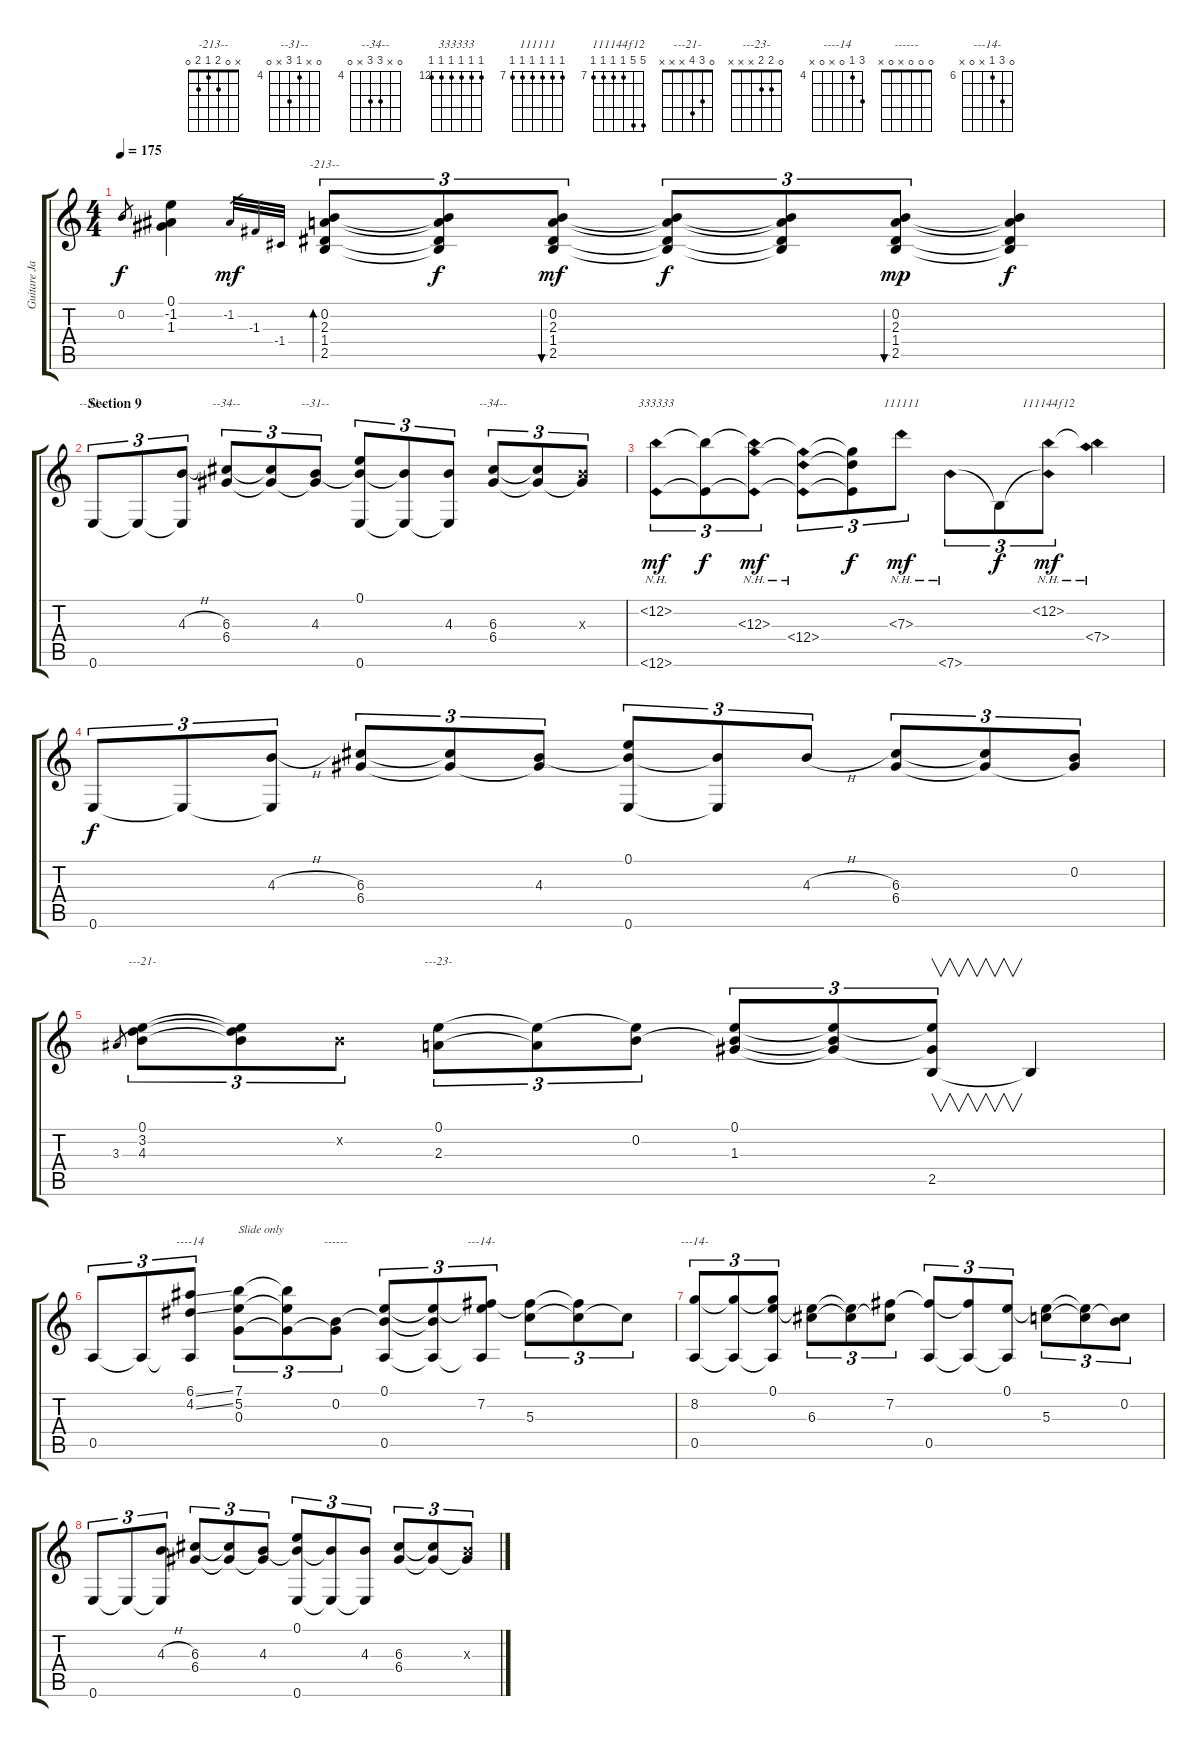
\track ("Guitare Janvier 2002" "Guitare Ja") {instrument acousticguitarnylon}
\staff {score tabs}
\tuning (E4 B3 G3 D3 A2 E2) {hide}
\chord ("-213--" x 0 2 1 2 0)
\chord ("--31--" 0 0 4 6 x 0) {firstfret 4}
\chord ("--34--" x x 6 6 x 0) {firstfret 4}
\chord ("--31--" 0 x 4 6 x 0) {firstfret 4}
\chord ("--34--" 0 x 6 6 x 0) {firstfret 4}
\chord ("333333" 12 12 12 12 12 12) {firstfret 12}
\chord ("111111" 7 7 7 7 7 7) {firstfret 7}
\chord ("111144f12" 11 11 7 7 7 7) {firstfret 7}
\chord ("---21-" 0 3 4 x x x)
\chord ("---23-" 0 2 2 x x x)
\chord ("----14" 6 4 0 x 0 x) {firstfret 4}
\chord ("------" 0 0 0 x 0 x)
\chord ("---14-" 0 7 5 x 0 x) {firstfret 5}
\chord ("---14-" 0 8 6 x 0 x) {firstfret 6}
\ts (4 4)
\tempo 175
\clef g2
\ks c
0.2.8{gr dy f} (0.1 -1.2 1.3).4 -1.2.32{gr dy mf} -1.3.32{gr} -1.4.32{gr} (0.2 2.3 1.4 2.5).8{tu (3 2) bd 30 ch "-213--"} (0.2{t} 2.3{t} 1.4{t} 2.5{t}).8{tu (3 2) dy f} (0.2 2.3 1.4 2.5).8{tu (3 2) bu 30 dy mf} (0.2{t} 2.3{t} 1.4{t} 2.5{t}).8{tu (3 2) dy f} (0.2{t} 2.3{t} 1.4{t} 2.5{t}).8{tu (3 2)} (0.2 2.3 1.4 2.5).8{tu (3 2) bu 30 dy mp} (0.2{t} 2.3{t} 1.4{t} 2.5{t}).4{dy f} |
\section ("" "Section 9")
0.6.8{tu (3 2) ch "--31--"} 0.6{t}.8{tu (3 2)} (4.3{h} 0.6{t}).8{tu (3 2)} (6.3 6.4).8{tu (3 2) ch "--34--"} (6.3{t} 6.4{t}).8{tu (3 2)} (4.3 6.4{t}).8{tu (3 2) ch "--31--"} (0.1 4.3{t} 0.6).8{tu (3 2)} (4.3{t} 0.6{t}).8{tu (3 2)} (4.3 0.6{t}).8{tu (3 2)} (6.3 6.4).8{tu (3 2) ch "--34--"} (6.3{t} 6.4{t}).8{tu (3 2)} (4.3{x} 6.4{t}).8{tu (3 2)} |
(12.2{nh} 12.6{nh}).8{tu (3 2) ch "333333" dy mf} (12.2{t} 12.6{t}).8{tu (3 2) dy f} (12.2{nh t} 12.3{nh} 12.6{nh t}).8{tu (3 2) dy mf} (12.3{nh t} 12.4{nh} 12.6{nh t}).8{tu (3 2)} (12.3{t} 12.4{t} 12.6{t}).8{tu (3 2) dy f} 7.3{nh}.8{tu (3 2) ch "111111" dy mf} 7.6{nh}.8{tu (3 2)} 7.6{t}.8{tu (3 2) dy f} (12.2{nh} 7.6{nh t}).8{tu (3 2) ch "111144f12" dy mf} (12.2{nh t} 7.4{nh}).4 |
0.6.8{tu (3 2) dy f} 0.6{t}.8{tu (3 2)} (4.3{h} 0.6{t}).8{tu (3 2)} (6.3 6.4).8{tu (3 2)} (6.3{t} 6.4{t}).8{tu (3 2)} (4.3 6.4{t}).8{tu (3 2)} (0.1 4.3{t} 0.6).8{tu (3 2)} (4.3{t} 0.6{t}).8{tu (3 2)} 4.3{h}.8{tu (3 2)} (6.3 6.4).8{tu (3 2)} (6.3{t} 6.4{t}).8{tu (3 2)} (0.2 6.4{t}).8{tu (3 2)} |
3.3.8{gr} (0.1 3.2 4.3).8{tu (3 2) ch "---21-"} (0.1{t} 3.2{t} 4.3{t}).8{tu (3 2)} 0.2{x}.8{tu (3 2)} (0.1 2.3).8{tu (3 2) ch "---23-"} (0.1{t} 2.3{t}).8{tu (3 2)} (0.1{t} 0.2).8{tu (3 2)} (0.1 0.2{t} 1.3).8{tu (3 2)} (0.1{t} 0.2{t} 1.3{t}).8{tu (3 2)} (0.1{t} 1.3{t} 2.5).8{v tu (3 2)} 2.5{t}.4 |
0.5.8{tu (3 2)} 0.5{t}.8{tu (3 2)} (6.1{ss} 4.2{ss} 0.5{t}).8{tu (3 2) ch "----14"} (7.1 5.2 0.3).8{tu (3 2) txt "Slide only"} (7.1{t} 5.2{t} 0.3{t}).8{tu (3 2)} (0.2 0.3{t}).8{tu (3 2) ch "------"} (0.1 0.2{t} 0.5).8{tu (3 2)} (0.1{t} 0.2{t} 0.5{t}).8{tu (3 2)} (0.1{t} 7.2 0.5{t}).8{tu (3 2) ch "---14-"} (7.2{t} 5.3).8{tu (3 2)} (7.2{t} 5.3{t}).8{tu (3 2)} 5.3{t}.8{tu (3 2)} |
(8.2 0.5).8{tu (3 2) ch "---14-"} (8.2{t} 0.5{t}).8{tu (3 2)} (0.1 8.2{t} 0.5{t}).8{tu (3 2)} (0.1{t} 6.3).8{tu (3 2)} (0.1{t} 6.3{t}).8{tu (3 2)} (7.2 6.3{t}).8{tu (3 2)} (7.2{t} 0.5).8{tu (3 2)} (7.2{t} 0.5{t}).8{tu (3 2)} (0.1 0.5{t}).8{tu (3 2)} (0.1{t} 5.3).8{tu (3 2)} (0.1{t} 5.3{t}).8{tu (3 2)} (0.2 5.3{t}).8{tu (3 2)} |
0.6.8{tu (3 2)} 0.6{t}.8{tu (3 2)} (4.3{h} 0.6{t}).8{tu (3 2)} (6.3 6.4).8{tu (3 2)} (6.3{t} 6.4{t}).8{tu (3 2)} (4.3 6.4{t}).8{tu (3 2)} (0.1 4.3{t} 0.6).8{tu (3 2)} (4.3{t} 0.6{t}).8{tu (3 2)} (4.3 0.6{t}).8{tu (3 2)} (6.3 6.4).8{tu (3 2)} (6.3{t} 6.4{t}).8{tu (3 2)} (4.3{x} 6.4{t}).8{tu (3 2)}
